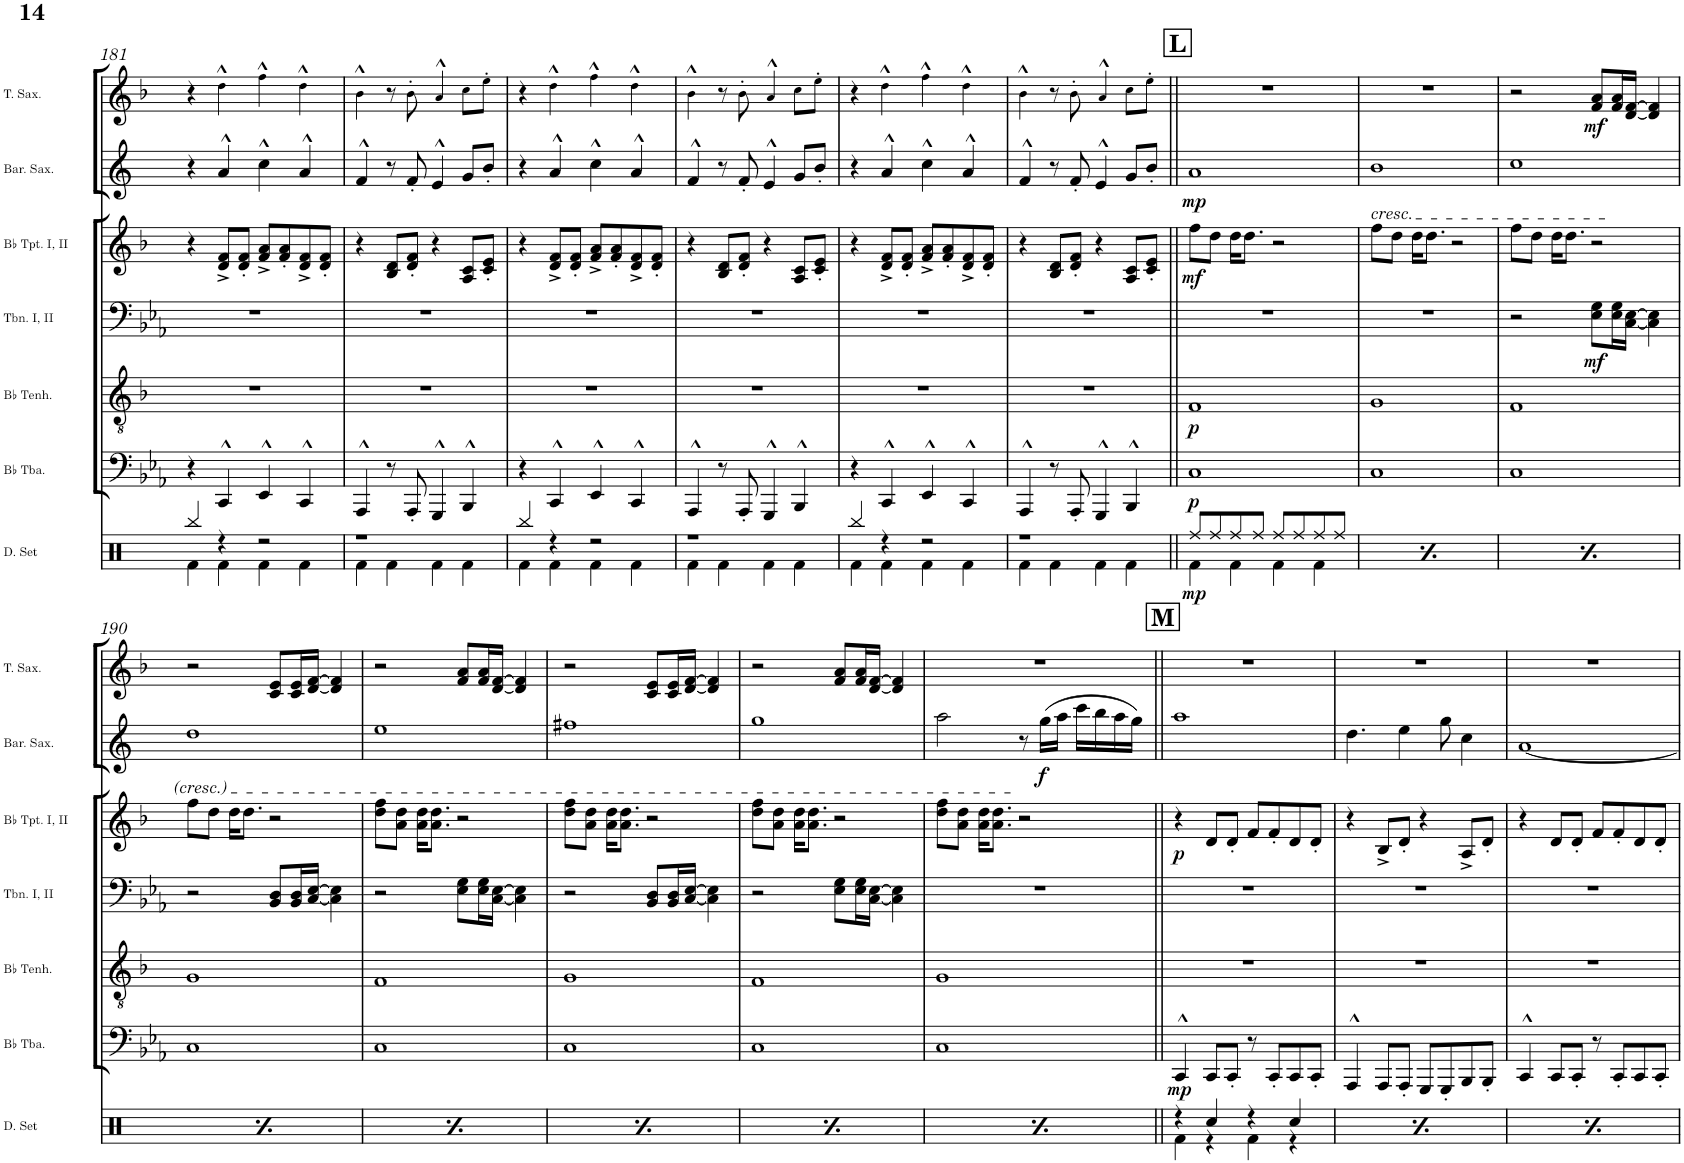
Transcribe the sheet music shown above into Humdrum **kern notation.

**kern	**dynam	**kern	**dynam	**kern	**dynam	**kern	**dynam	**kern	**dynam	**kern	**dynam	**kern	**dynam
*part7	*part7	*part6	*part6	*part5	*part5	*part4	*part4	*part3	*part3	*part2	*part2	*part1	*part1
*staff7	*staff7	*staff6	*staff6	*staff5	*staff5	*staff4	*staff4	*staff3	*staff3	*staff2	*staff2	*staff1	*staff1
*I"Drumset	*	*I"Bb Tuba	*	*I"Bb Tenorhorn	*	*I"Trombone I, II	*	*I"Bb Trumpet I, II	*	*I"Baritone Saxophone	*	*I"Tenor Saxophone	*
*I'D. Set	*	*I'Bb Tba.	*	*I'Bb Tenh.	*	*I'Tbn. I, II	*	*I'Bb Tpt. I, II	*	*I'Bar. Sax.	*	*I'T. Sax.	*
!!LO:PB:g=z
*clefX	*	*clefF4	*	*clefGv2	*	*clefF4	*	*clefG2	*	*clefG2	*	*clefG2	*
*	*	*	*	*Trd1c2	*	*	*	*Trd1c2	*	*Trd12c21	*	*Trd8c14	*
*k[]	*	*k[b-e-a-]	*	*k[b-]	*	*k[b-e-a-]	*	*k[b-]	*	*k[]	*	*k[b-]	*
*M2/2	*	*M2/2	*	*M2/2	*	*M2/2	*	*M2/2	*	*M2/2	*	*M2/2	*
*met(c|)	*	*met(c|)	*	*met(c|)	*	*met(c|)	*	*met(c|)	*	*met(c|)	*	*met(c|)	*
=181	=181	=181	=181	=181	=181	=181	=181	=181	=181	=181	=181	=181	=181
*^	*	*	*	*	*	*	*	*	*	*	*	*	*
4Rbb/	4Rf\	.	4r	.	1r	.	1r	.	4r	.	4r	.	4r	.
4r	4Rf\	.	4CC^^/	.	.	.	.	.	8d/^ 8f/^L	.	4a^^/	.	4dd^^\	.
.	.	.	.	.	.	.	.	.	8d/' 8f/'J	.	.	.	.	.
2r	4Rf\	.	4EE-^^/	.	.	.	.	.	8f/^ 8a/^L	.	4cc^^\	.	4ff^^\	.
.	.	.	.	.	.	.	.	.	8f/' 8a/'	.	.	.	.	.
.	4Rf\	.	4CC^^/	.	.	.	.	.	8d/^ 8f/^	.	4a^^/	.	4dd^^\	.
.	.	.	.	.	.	.	.	.	8d/' 8f/'J	.	.	.	.	.
=182	=182	=182	=182	=182	=182	=182	=182	=182	=182	=182	=182	=182	=182	=182
1r	4Rf\	.	4AAA-^^/	.	1r	.	1r	.	4r	.	4f^^/	.	4b-^^\	.
.	4Rf\	.	8r	.	.	.	.	.	8B-/ 8d/L	.	8r	.	8r	.
.	.	.	8AAA-'/	.	.	.	.	.	8d/' 8f/'J	.	8f'/	.	8b-'\	.
.	4Rf\	.	4GGG^^/	.	.	.	.	.	4r	.	4e^^/	.	4a^^/	.
.	4Rf\	.	4BBB-^^/	.	.	.	.	.	8A/ 8c/L	.	8g/L	.	8cc\L	.
.	.	.	.	.	.	.	.	.	8c/' 8e/'J	.	8b'/J	.	8ee'\J	.
=183	=183	=183	=183	=183	=183	=183	=183	=183	=183	=183	=183	=183	=183	=183
4Rbb/	4Rf\	.	4r	.	1r	.	1r	.	4r	.	4r	.	4r	.
4r	4Rf\	.	4CC^^/	.	.	.	.	.	8d/^ 8f/^L	.	4a^^/	.	4dd^^\	.
.	.	.	.	.	.	.	.	.	8d/' 8f/'J	.	.	.	.	.
2r	4Rf\	.	4EE-^^/	.	.	.	.	.	8f/^ 8a/^L	.	4cc^^\	.	4ff^^\	.
.	.	.	.	.	.	.	.	.	8f/' 8a/'	.	.	.	.	.
.	4Rf\	.	4CC^^/	.	.	.	.	.	8d/^ 8f/^	.	4a^^/	.	4dd^^\	.
.	.	.	.	.	.	.	.	.	8d/' 8f/'J	.	.	.	.	.
=184	=184	=184	=184	=184	=184	=184	=184	=184	=184	=184	=184	=184	=184	=184
1r	4Rf\	.	4AAA-^^/	.	1r	.	1r	.	4r	.	4f^^/	.	4b-^^\	.
.	4Rf\	.	8r	.	.	.	.	.	8B-/ 8d/L	.	8r	.	8r	.
.	.	.	8AAA-'/	.	.	.	.	.	8d/' 8f/'J	.	8f'/	.	8b-'\	.
.	4Rf\	.	4GGG^^/	.	.	.	.	.	4r	.	4e^^/	.	4a^^/	.
.	4Rf\	.	4BBB-^^/	.	.	.	.	.	8A/ 8c/L	.	8g/L	.	8cc\L	.
.	.	.	.	.	.	.	.	.	8c/' 8e/'J	.	8b'/J	.	8ee'\J	.
=185	=185	=185	=185	=185	=185	=185	=185	=185	=185	=185	=185	=185	=185	=185
4Rbb/	4Rf\	.	4r	.	1r	.	1r	.	4r	.	4r	.	4r	.
4r	4Rf\	.	4CC^^/	.	.	.	.	.	8d/^ 8f/^L	.	4a^^/	.	4dd^^\	.
.	.	.	.	.	.	.	.	.	8d/' 8f/'J	.	.	.	.	.
2r	4Rf\	.	4EE-^^/	.	.	.	.	.	8f/^ 8a/^L	.	4cc^^\	.	4ff^^\	.
.	.	.	.	.	.	.	.	.	8f/' 8a/'	.	.	.	.	.
.	4Rf\	.	4CC^^/	.	.	.	.	.	8d/^ 8f/^	.	4a^^/	.	4dd^^\	.
.	.	.	.	.	.	.	.	.	8d/' 8f/'J	.	.	.	.	.
=186	=186	=186	=186	=186	=186	=186	=186	=186	=186	=186	=186	=186	=186	=186
1r	4Rf\	.	4AAA-^^/	.	1r	.	1r	.	4r	.	4f^^/	.	4b-^^\	.
.	4Rf\	.	8r	.	.	.	.	.	8B-/ 8d/L	.	8r	.	8r	.
.	.	.	8AAA-'/	.	.	.	.	.	8d/' 8f/'J	.	8f'/	.	8b-'\	.
.	4Rf\	.	4GGG^^/	.	.	.	.	.	4r	.	4e^^/	.	4a^^/	.
.	4Rf\	.	4BBB-^^/	.	.	.	.	.	8A/ 8c/L	.	8g/L	.	8cc\L	.
.	.	.	.	.	.	.	.	.	8c/' 8e/'J	.	8b'/J	.	8ee'\J	.
!!LO:REH:place=s1:a:B:cj:fs=14:t=L
=187||	=187||	=187||	=187||	=187||	=187||	=187||	=187||	=187||	=187||	=187||	=187||	=187||	=187||	=187||
!	!	!LO:DY:b	!	!LO:DY:b	!	!LO:DY:b	!	!	!	!LO:DY:b	!	!LO:DY:b	!	!
8Rff/L	4Rf\	mp	1C	p	1F	p	1r	.	8ff\L	mf	1a	mp	1r	.
8Rff/	.	.	.	.	.	.	.	.	8dd\J	.	.	.	.	.
8Rff/	4Rf\	.	.	.	.	.	.	.	16dd\KL	.	.	.	.	.
.	.	.	.	.	.	.	.	.	8.dd\J	.	.	.	.	.
8Rff/J	.	.	.	.	.	.	.	.	.	.	.	.	.	.
8Rff/L	4Rf\	.	.	.	.	.	.	.	2r	.	.	.	.	.
8Rff/	.	.	.	.	.	.	.	.	.	.	.	.	.	.
8Rff/	4Rf\	.	.	.	.	.	.	.	.	.	.	.	.	.
8Rff/J	.	.	.	.	.	.	.	.	.	.	.	.	.	.
=188	=188	=188	=188	=188	=188	=188	=188	=188	=188	=188	=188	=188	=188	=188
!	!	!	!	!	!	!	!	!	!	!	!LO:TX:b:i:t=cresc.	!	!	!
!	!	!LO:DY:b	!	!	!	!	!	!	!	!	!	!	!	!
8Rff/L	4Rf\	mp	1C	.	1G	.	1r	.	8ff\L	.	1b	.	1r	.
8Rff/	.	.	.	.	.	.	.	.	8dd\J	.	.	.	.	.
8Rff/	4Rf\	.	.	.	.	.	.	.	16dd\KL	.	.	.	.	.
.	.	.	.	.	.	.	.	.	8.dd\J	.	.	.	.	.
8Rff/J	.	.	.	.	.	.	.	.	.	.	.	.	.	.
8Rff/L	4Rf\	.	.	.	.	.	.	.	2r	.	.	.	.	.
8Rff/	.	.	.	.	.	.	.	.	.	.	.	.	.	.
8Rff/	4Rf\	.	.	.	.	.	.	.	.	.	.	.	.	.
8Rff/J	.	.	.	.	.	.	.	.	.	.	.	.	.	.
=189	=189	=189	=189	=189	=189	=189	=189	=189	=189	=189	=189	=189	=189	=189
!	!	!LO:DY:b	!	!	!	!	!	!	!	!	!	!	!	!
8Rff/L	4Rf\	mp	1C	.	1F	.	2r	.	8ff\L	.	1cc	.	2r	.
8Rff/	.	.	.	.	.	.	.	.	8dd\J	.	.	.	.	.
8Rff/	4Rf\	.	.	.	.	.	.	.	16dd\KL	.	.	.	.	.
.	.	.	.	.	.	.	.	.	8.dd\J	.	.	.	.	.
8Rff/J	.	.	.	.	.	.	.	.	.	.	.	.	.	.
!	!	!	!	!	!	!	!	!LO:DY:b	!	!	!	!	!	!LO:DY:b
8Rff/L	4Rf\	.	.	.	.	.	8E-\ 8G\L	mf	2r	.	.	.	8f/ 8a/L	mf
8Rff/	.	.	.	.	.	.	16E-\ 16G\L	.	.	.	.	.	16f/ 16a/L	.
.	.	.	.	.	.	.	[16C\ [16E-\JJ	.	.	.	.	.	[16d/ [16f/JJ	.
8Rff/	4Rf\	.	.	.	.	.	4C\] 4E-\]	.	.	.	.	.	4d/] 4f/]	.
8Rff/J	.	.	.	.	.	.	.	.	.	.	.	.	.	.
!!LO:LB:g=z
=190	=190	=190	=190	=190	=190	=190	=190	=190	=190	=190	=190	=190	=190	=190
!	!	!LO:DY:b	!	!	!	!	!	!	!	!	!	!	!	!
8Rff/L	4Rf\	mp	1C	.	1G	.	2r	.	8ff\L	.	1dd	.	2r	.
8Rff/	.	.	.	.	.	.	.	.	8dd\J	.	.	.	.	.
8Rff/	4Rf\	.	.	.	.	.	.	.	16dd\KL	.	.	.	.	.
.	.	.	.	.	.	.	.	.	8.dd\J	.	.	.	.	.
8Rff/J	.	.	.	.	.	.	.	.	.	.	.	.	.	.
8Rff/L	4Rf\	.	.	.	.	.	8BB-/ 8D/L	.	2r	.	.	.	8c/ 8e/L	.
8Rff/	.	.	.	.	.	.	16BB-/ 16D/L	.	.	.	.	.	16c/ 16e/L	.
.	.	.	.	.	.	.	[16C/ [16E-/JJ	.	.	.	.	.	[16d/ [16f/JJ	.
8Rff/	4Rf\	.	.	.	.	.	4C\] 4E-\]	.	.	.	.	.	4d/] 4f/]	.
8Rff/J	.	.	.	.	.	.	.	.	.	.	.	.	.	.
=191	=191	=191	=191	=191	=191	=191	=191	=191	=191	=191	=191	=191	=191	=191
!	!	!LO:DY:b	!	!	!	!	!	!	!	!	!	!	!	!
8Rff/L	4Rf\	mp	1C	.	1F	.	2r	.	8dd\ 8ff\L	.	1ee	.	2r	.
8Rff/	.	.	.	.	.	.	.	.	8a\ 8dd\J	.	.	.	.	.
8Rff/	4Rf\	.	.	.	.	.	.	.	16a\ 16dd\KL	.	.	.	.	.
.	.	.	.	.	.	.	.	.	8.a\ 8.dd\J	.	.	.	.	.
8Rff/J	.	.	.	.	.	.	.	.	.	.	.	.	.	.
8Rff/L	4Rf\	.	.	.	.	.	8E-\ 8G\L	.	2r	.	.	.	8f/ 8a/L	.
8Rff/	.	.	.	.	.	.	16E-\ 16G\L	.	.	.	.	.	16f/ 16a/L	.
.	.	.	.	.	.	.	[16C\ [16E-\JJ	.	.	.	.	.	[16d/ [16f/JJ	.
8Rff/	4Rf\	.	.	.	.	.	4C\] 4E-\]	.	.	.	.	.	4d/] 4f/]	.
8Rff/J	.	.	.	.	.	.	.	.	.	.	.	.	.	.
=192	=192	=192	=192	=192	=192	=192	=192	=192	=192	=192	=192	=192	=192	=192
!	!	!LO:DY:b	!	!	!	!	!	!	!	!	!	!	!	!
8Rff/L	4Rf\	mp	1C	.	1G	.	2r	.	8dd\ 8ff\L	.	1ff#X	.	2r	.
8Rff/	.	.	.	.	.	.	.	.	8a\ 8dd\J	.	.	.	.	.
8Rff/	4Rf\	.	.	.	.	.	.	.	16a\ 16dd\KL	.	.	.	.	.
.	.	.	.	.	.	.	.	.	8.a\ 8.dd\J	.	.	.	.	.
8Rff/J	.	.	.	.	.	.	.	.	.	.	.	.	.	.
8Rff/L	4Rf\	.	.	.	.	.	8BB-/ 8D/L	.	2r	.	.	.	8c/ 8e/L	.
8Rff/	.	.	.	.	.	.	16BB-/ 16D/L	.	.	.	.	.	16c/ 16e/L	.
.	.	.	.	.	.	.	[16C/ [16E-/JJ	.	.	.	.	.	[16d/ [16f/JJ	.
8Rff/	4Rf\	.	.	.	.	.	4C\] 4E-\]	.	.	.	.	.	4d/] 4f/]	.
8Rff/J	.	.	.	.	.	.	.	.	.	.	.	.	.	.
=193	=193	=193	=193	=193	=193	=193	=193	=193	=193	=193	=193	=193	=193	=193
!	!	!LO:DY:b	!	!	!	!	!	!	!	!	!	!	!	!
8Rff/L	4Rf\	mp	1C	.	1F	.	2r	.	8dd\ 8ff\L	.	1gg	.	2r	.
8Rff/	.	.	.	.	.	.	.	.	8a\ 8dd\J	.	.	.	.	.
8Rff/	4Rf\	.	.	.	.	.	.	.	16a\ 16dd\KL	.	.	.	.	.
.	.	.	.	.	.	.	.	.	8.a\ 8.dd\J	.	.	.	.	.
8Rff/J	.	.	.	.	.	.	.	.	.	.	.	.	.	.
8Rff/L	4Rf\	.	.	.	.	.	8E-\ 8G\L	.	2r	.	.	.	8f/ 8a/L	.
8Rff/	.	.	.	.	.	.	16E-\ 16G\L	.	.	.	.	.	16f/ 16a/L	.
.	.	.	.	.	.	.	[16C\ [16E-\JJ	.	.	.	.	.	[16d/ [16f/JJ	.
8Rff/	4Rf\	.	.	.	.	.	4C\] 4E-\]	.	.	.	.	.	4d/] 4f/]	.
8Rff/J	.	.	.	.	.	.	.	.	.	.	.	.	.	.
=194	=194	=194	=194	=194	=194	=194	=194	=194	=194	=194	=194	=194	=194	=194
!	!	!LO:DY:b	!	!	!	!	!	!	!	!	!	!	!	!
8Rff/L	4Rf\	mp	1C	.	1G	.	1r	.	8dd\ 8ff\L	.	2aa\	.	1r	.
8Rff/	.	.	.	.	.	.	.	.	8a\ 8dd\J	.	.	.	.	.
8Rff/	4Rf\	.	.	.	.	.	.	.	16a\ 16dd\KL	.	.	.	.	.
.	.	.	.	.	.	.	.	.	8.a\ 8.dd\J	.	.	.	.	.
8Rff/J	.	.	.	.	.	.	.	.	.	.	.	.	.	.
8Rff/L	4Rf\	.	.	.	.	.	.	.	2r	.	8r	.	.	.
!	!	!	!	!	!	!	!	!	!	!	!	!LO:DY:b	!	!
8Rff/	.	.	.	.	.	.	.	.	.	.	(16gg\LL	f	.	.
.	.	.	.	.	.	.	.	.	.	.	16aa\JJ	.	.	.
8Rff/	4Rf\	.	.	.	.	.	.	.	.	.	16ccc\LL	.	.	.
.	.	.	.	.	.	.	.	.	.	.	16bb\	.	.	.
8Rff/J	.	.	.	.	.	.	.	.	.	.	16aa\	.	.	.
.	.	.	.	.	.	.	.	.	.	.	16gg\JJ)	.	.	.
!!LO:REH:place=s1:a:B:cj:fs=14:t=M
=195||	=195||	=195||	=195||	=195||	=195||	=195||	=195||	=195||	=195||	=195||	=195||	=195||	=195||	=195||
!	!	!	!	!LO:DY:b	!	!	!	!	!	!LO:DY:b	!	!	!	!
4r	4Rf\	.	4CC^^/	mp	1r	.	1r	.	4r	p	1aa	.	1r	.
4Rcc/	4r	.	8CC/L	.	.	.	.	.	8d/L	.	.	.	.	.
.	.	.	8CC'/J	.	.	.	.	.	8d'/J	.	.	.	.	.
4r	4Rf\	.	8r	.	.	.	.	.	8f/L	.	.	.	.	.
.	.	.	8CC'/L	.	.	.	.	.	8f'/	.	.	.	.	.
4Rcc/	4r	.	8CC/	.	.	.	.	.	8d/	.	.	.	.	.
.	.	.	8CC'/J	.	.	.	.	.	8d'/J	.	.	.	.	.
=196	=196	=196	=196	=196	=196	=196	=196	=196	=196	=196	=196	=196	=196	=196
4r	4Rf\	.	4AAA-^^/	.	1r	.	1r	.	4r	.	4.dd\	.	1r	.
4Rcc/	4r	.	8AAA-/L	.	.	.	.	.	8B-^/L	.	.	.	.	.
.	.	.	8AAA-'/J	.	.	.	.	.	8d'/J	.	4ee\	.	.	.
4r	4Rf\	.	8GGG/L	.	.	.	.	.	4r	.	.	.	.	.
.	.	.	8GGG'/	.	.	.	.	.	.	.	8gg\	.	.	.
4Rcc/	4r	.	8BBB-/	.	.	.	.	.	8A^/L	.	4cc\	.	.	.
.	.	.	8BBB-'/J	.	.	.	.	.	8d'/J	.	.	.	.	.
=197	=197	=197	=197	=197	=197	=197	=197	=197	=197	=197	=197	=197	=197	=197
4r	4Rf\	.	4CC^^/	.	1r	.	1r	.	4r	.	[1a	.	1r	.
4Rcc/	4r	.	8CC/L	.	.	.	.	.	8d/L	.	.	.	.	.
.	.	.	8CC'/J	.	.	.	.	.	8d'/J	.	.	.	.	.
4r	4Rf\	.	8r	.	.	.	.	.	8f/L	.	.	.	.	.
.	.	.	8CC'/L	.	.	.	.	.	8f'/	.	.	.	.	.
4Rcc/	4r	.	8CC/	.	.	.	.	.	8d/	.	.	.	.	.
.	.	.	8CC'/J	.	.	.	.	.	8d'/J	.	.	.	.	.
*v	*v	*	*	*	*	*	*	*	*	*	*	*	*	*
=	=	=	=	=	=	=	=	=	=	=	=	=	=
*-	*-	*-	*-	*-	*-	*-	*-	*-	*-	*-	*-	*-	*-
